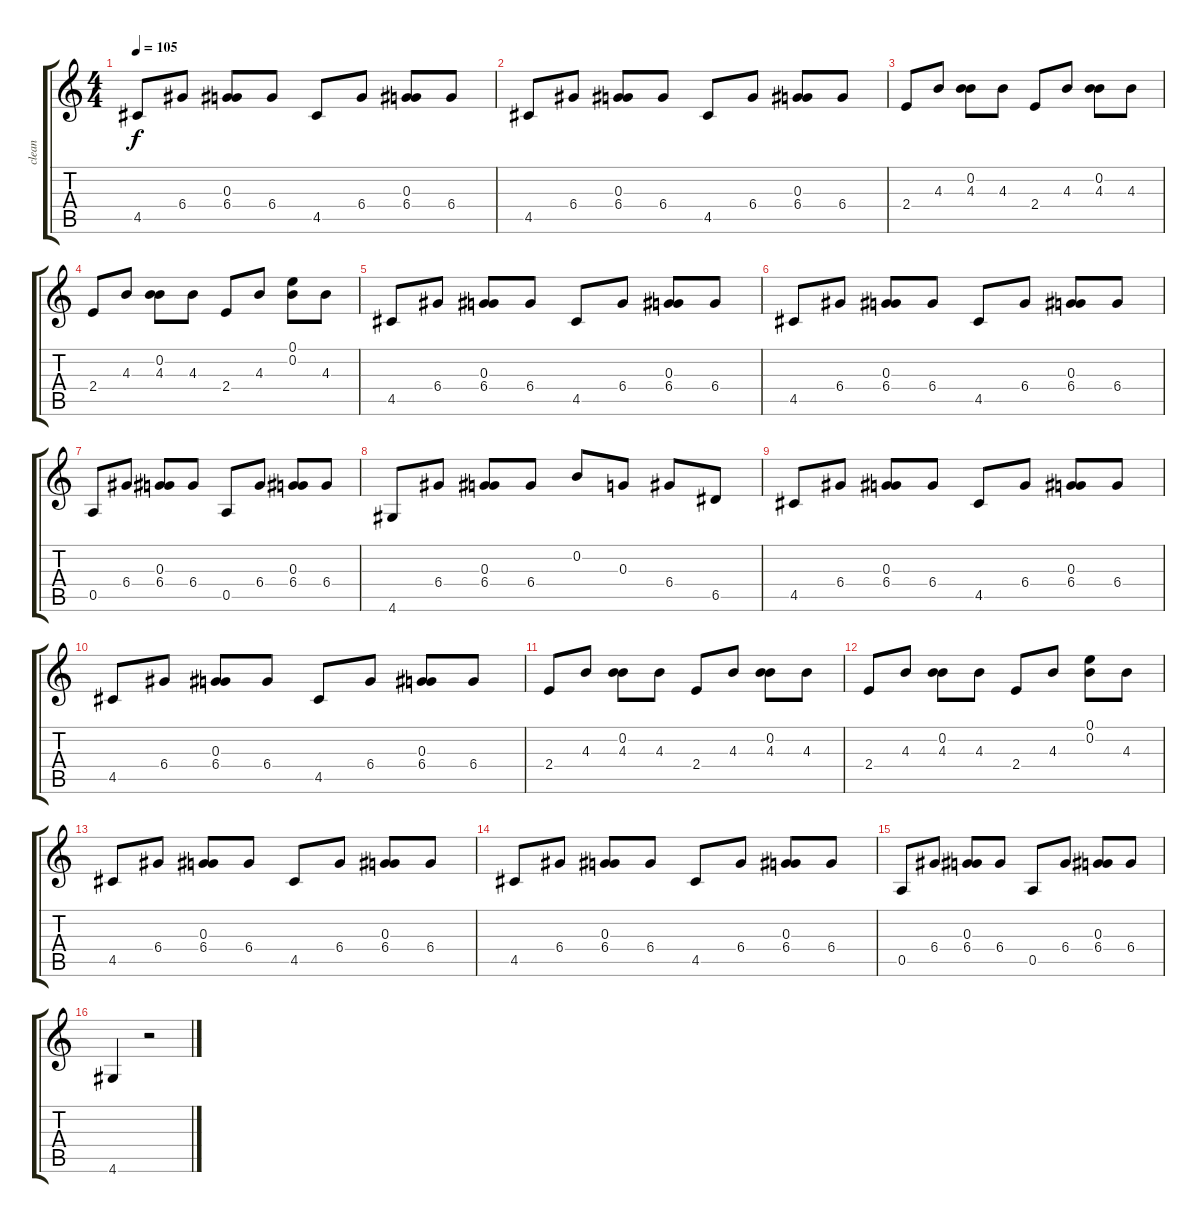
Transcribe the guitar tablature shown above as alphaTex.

\track ("clean" "clean") {instrument acousticguitarsteel}
\staff {score tabs}
\tuning (E4 B3 G3 D3 A2 E2) {hide}
\ts (4 4)
\tempo 105
\clef g2
\ks c
4.5.8{dy f} 6.4.8 (0.3 6.4).8 6.4.8 4.5.8 6.4.8 (0.3 6.4).8 6.4.8 |
4.5.8 6.4.8 (0.3 6.4).8 6.4.8 4.5.8 6.4.8 (0.3 6.4).8 6.4.8 |
2.4.8 4.3.8 (0.2 4.3).8 4.3.8 2.4.8 4.3.8 (0.2 4.3).8 4.3.8 |
2.4.8 4.3.8 (0.2 4.3).8 4.3.8 2.4.8 4.3.8 (0.1 0.2).8 4.3.8 |
4.5.8 6.4.8 (0.3 6.4).8 6.4.8 4.5.8 6.4.8 (0.3 6.4).8 6.4.8 |
4.5.8 6.4.8 (0.3 6.4).8 6.4.8 4.5.8 6.4.8 (0.3 6.4).8 6.4.8 |
0.5.8 6.4.8 (0.3 6.4).8 6.4.8 0.5.8 6.4.8 (0.3 6.4).8 6.4.8 |
4.6.8 6.4.8 (0.3 6.4).8 6.4.8 0.2.8 0.3.8 6.4.8 6.5.8 |
4.5.8 6.4.8 (0.3 6.4).8 6.4.8 4.5.8 6.4.8 (0.3 6.4).8 6.4.8 |
4.5.8 6.4.8 (0.3 6.4).8 6.4.8 4.5.8 6.4.8 (0.3 6.4).8 6.4.8 |
2.4.8 4.3.8 (0.2 4.3).8 4.3.8 2.4.8 4.3.8 (0.2 4.3).8 4.3.8 |
2.4.8 4.3.8 (0.2 4.3).8 4.3.8 2.4.8 4.3.8 (0.1 0.2).8 4.3.8 |
4.5.8 6.4.8 (0.3 6.4).8 6.4.8 4.5.8 6.4.8 (0.3 6.4).8 6.4.8 |
4.5.8 6.4.8 (0.3 6.4).8 6.4.8 4.5.8 6.4.8 (0.3 6.4).8 6.4.8 |
0.5.8 6.4.8 (0.3 6.4).8 6.4.8 0.5.8 6.4.8 (0.3 6.4).8 6.4.8 |
4.6.4 r.2
